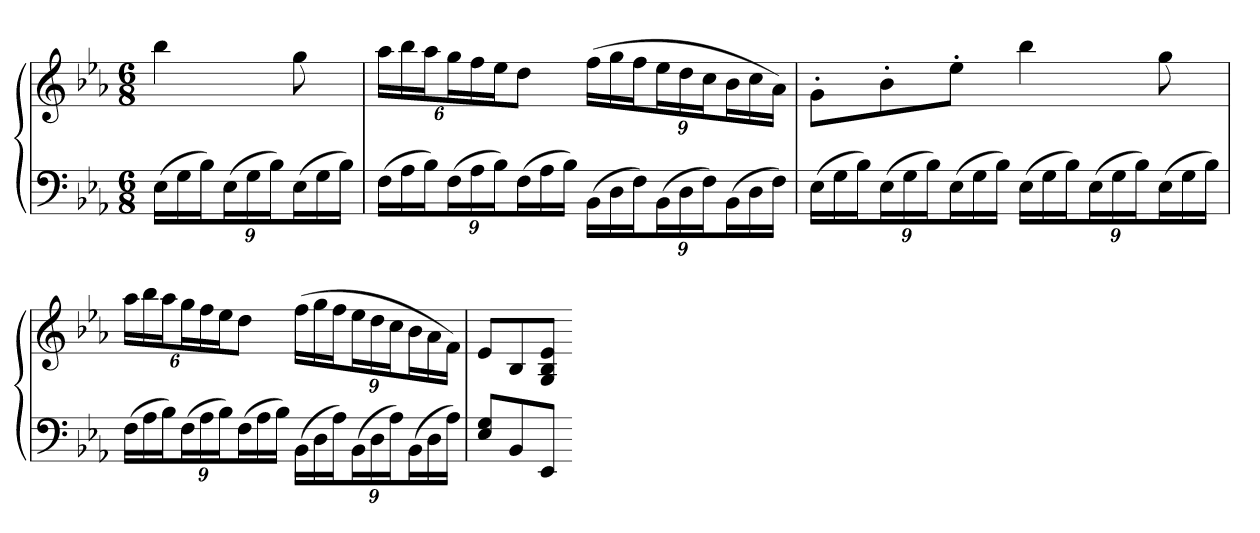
**kern	**kern
*part1	*part1
*staff2	*staff1
*clefF4	*clefG2
*k[b-e-a-]	*k[b-e-a-]
*M6/8	*M6/8
=	=
(24E-LL	4bb-
24G	.
24B-J)	.
(24E-L	.
24G	.
24B-J)	.
(24E-L	8gg
24G	.
24B-JJ)	.
=	=
(24FLL	24aa-LL
24A-	24bb-
24B-J)	24aa-J
(24FL	24ggL
24A-	24ff
24B-J)	24ee-J
(24FL	8ddJ
24A-	.
24B-JJ)	.
(24BB-LL	(24ffLL
24D	24gg
24FJ)	24ffJ
(24BB-L	24ee-L
24D	24dd
24FJ)	24ccJ
(24BB-L	24b-L
24D	24cc
24FJJ)	24a-JJ)
=	=
(24E-LL	8g'L
24G	.
24B-J)	.
(24E-L	8b-'
24G	.
24B-J)	.
(24E-L	8ee-'J
24G	.
24B-JJ)	.
(24E-LL	4bb-
24G	.
24B-J)	.
(24E-L	.
24G	.
24B-J)	.
(24E-L	8gg
24G	.
24B-JJ)	.
=	=
(24FLL	24aa-LL
24A-	24bb-
24B-J)	24aa-J
(24FL	24ggL
24A-	24ff
24B-J)	24ee-J
(24FL	8ddJ
24A-	.
24B-JJ)	.
(24BB-LL	(24ffLL
24D	24gg
24A-J)	24ffJ
(24BB-L	24ee-L
24D	24dd
24A-J)	24ccJ
(24BB-L	24b-L
24D	24a-
24A-JJ)	24fJJ)
=	=
8E- 8GL	8e-L
8BB-	8B-
8EE-J	8G 8B- 8e-J
=-	=-
*-	*-
